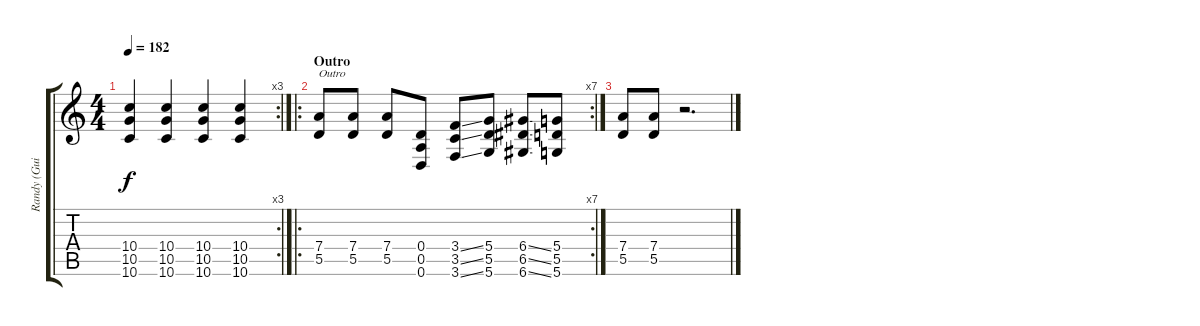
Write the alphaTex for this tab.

\track ("Randy (Guitar) + Lyrics" "Randy (Gui") {instrument overdrivenguitar}
\staff {score tabs}
\tuning (E4 B3 G3 D3 A2 D2) {hide}
\rc 3
\ts (4 4)
\tempo 182
\clef g2
\ks c
(10.4 10.5 10.6).4{dy f} (10.4 10.5 10.6).4 (10.4 10.5 10.6).4 (10.4 10.5 10.6).4 |
\ro
\rc 7
\section ("" "Outro")
(7.4 5.5).8{txt "Outro"} (7.4 5.5).8 (7.4 5.5).8 (0.4 0.5 0.6).8 (3.4{ss} 3.5{ss} 3.6{ss}).8 (5.4 5.5 5.6).8 (6.4{ss} 6.5{ss} 6.6{ss}).8 (5.4 5.5 5.6).8 |
(7.4 5.5).8 (7.4 5.5).8 r.2{d}
